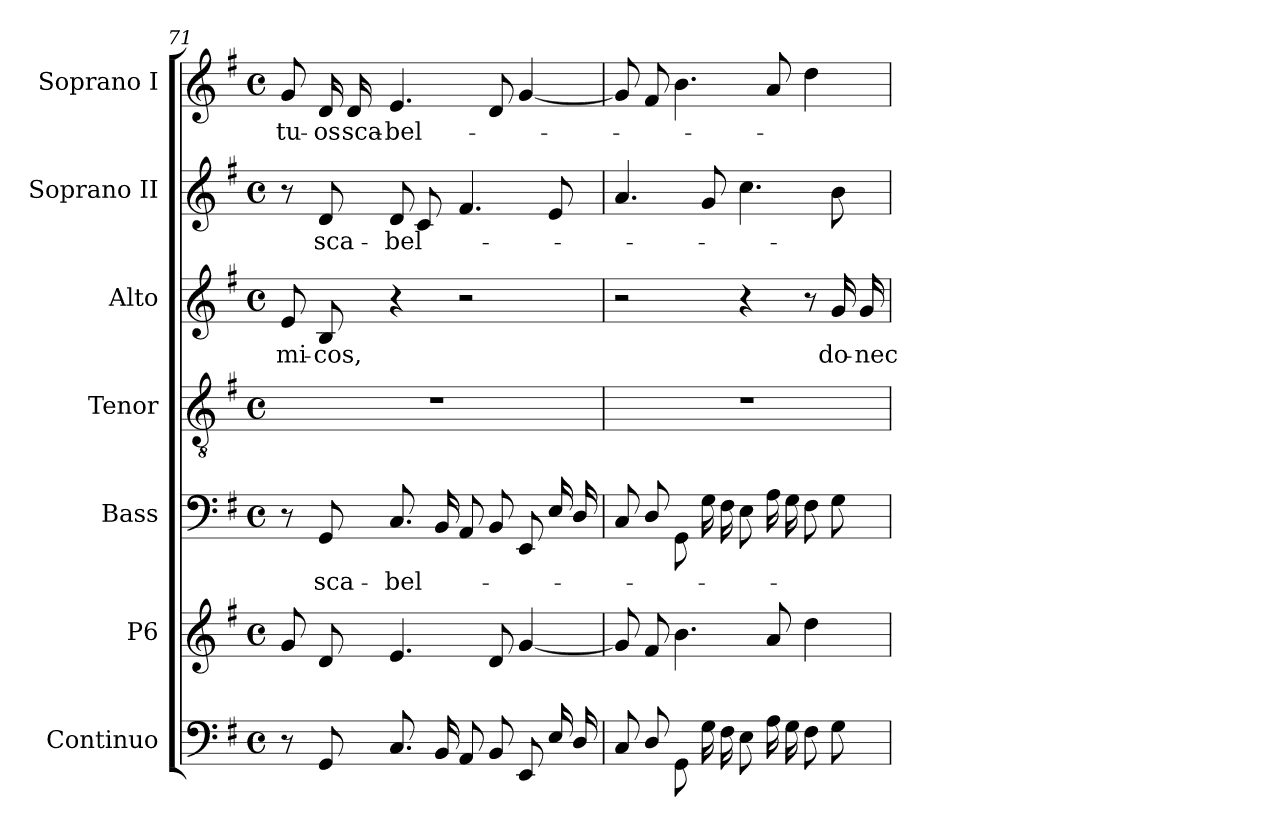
**kern	**kern	**kern	**text	**kern	**kern	**text	**kern	**text	**kern	**text
*part7	*part6	*part5	*part5	*part4	*part3	*part3	*part2	*part2	*part1	*part1
*staff7	*staff6	*staff5	*staff5	*staff4	*staff3	*staff3	*staff2	*staff2	*staff1	*staff1
*I"Continuo	*I"P6	*I"Bass	*	*I"Tenor	*I"Alto	*	*I"Soprano II	*	*I"Soprano I	*
*	*	*I'B.	*	*I'T.	*I'A.	*	*I'S.	*	*I'S.	*
*clefF4	*clefG2	*clefF4	*	*clefGv2	*clefG2	*	*clefG2	*	*clefG2	*
*	*	*	*	*ITrd7c12	*	*	*	*	*	*
*k[f#]	*k[f#]	*k[f#]	*	*k[f#]	*k[f#]	*	*k[f#]	*	*k[f#]	*
*G:	*G:	*G:	*	*G:	*G:	*	*G:	*	*G:	*
*M4/4	*M4/4	*M4/4	*	*M4/4	*M4/4	*	*M4/4	*	*M4/4	*
*met(c)	*met(c)	*met(c)	*	*met(c)	*met(c)	*	*met(c)	*	*met(c)	*
=71	=71	=71	=71	=71	=71	=71	=71	=71	=71	=71
!	!	!	!	!	!	!LO:LY:b:color=#000000	!	!	!	!
!	!	!	!	!	!	!	!	!	!	!LO:LY:b:color=#000000
8r	8gi/	8r	.	1r	8ei/	-mi-	8r	.	8gi/	tu-
!	!	!	!LO:LY:b:color=#000000	!	!	!	!	!	!	!
!	!	!	!	!	!	!LO:LY:b:color=#000000	!	!	!	!
!	!	!	!	!	!	!	!	!LO:LY:b:color=#000000	!	!
!	!	!	!	!	!	!	!	!	!	!LO:LY:b:color=#000000
8GGi/	8di/	8GGi/	sca-	.	8Bi/	-cos,	8di/	sca-	16di/	-os
!	!	!	!	!	!	!	!	!	!	!LO:LY:b:color=#000000
.	.	.	.	.	.	.	.	.	16di/	sca-
!	!	!	!LO:LY:b:color=#000000	!	!	!	!	!	!	!
!	!	!	!	!	!	!	!	!LO:LY:b:color=#000000	!	!
!	!	!	!	!	!	!	!	!	!	!LO:LY:b:color=#000000
8.Ci/	4.ei/	8.Ci/	-bel-	.	4r	.	8di/	-bel-	4.ei/	-bel-
.	.	.	.	.	.	.	8ci/	.	.	.
16BBi/	.	16BBi/	.	.	.	.	.	.	.	.
8AAi/	.	8AAi/	.	.	2r	.	4.f#i/	.	.	.
8BBi/	8di/	8BBi/	.	.	.	.	.	.	8di/	.
8EEi/	[<4gi/	8EEi/	.	.	.	.	.	.	[<4gi/	.
16Ei/	.	16Ei/	.	.	.	.	8ei/	.	.	.
16Di/	.	16Di/	.	.	.	.	.	.	.	.
=72	=72	=72	=72	=72	=72	=72	=72	=72	=72	=72
8Ci/	8gi/]	8Ci/	.	1r	2r	.	4.ai/	.	8gi/]	.
8Di/	8f#i/	8Di/	.	.	.	.	.	.	8f#i/	.
8GGi\	4.bi\	8GGi\	.	.	.	.	.	.	4.bi\	.
16Gi\	.	16Gi\	.	.	.	.	8gi/	.	.	.
16F#i\	.	16F#i\	.	.	.	.	.	.	.	.
8Ei\	.	8Ei\	.	.	4r	.	4.cci\	.	.	.
16Ai\	8ai/	16Ai\	.	.	.	.	.	.	8ai/	.
16Gi\	.	16Gi\	.	.	.	.	.	.	.	.
8F#i\	4ddi\	8F#i\	.	.	8r	.	.	.	4ddi\	.
!	!	!	!	!	!	!LO:LY:b:color=#000000	!	!	!	!
8Gi\	.	8Gi\	.	.	16gi/	do-	8bi\	.	.	.
!	!	!	!	!	!	!LO:LY:b:color=#000000	!	!	!	!
.	.	.	.	.	16gi/	-nec	.	.	.	.
=	=	=	=	=	=	=	=	=	=	=
*-	*-	*-	*-	*-	*-	*-	*-	*-	*-	*-
